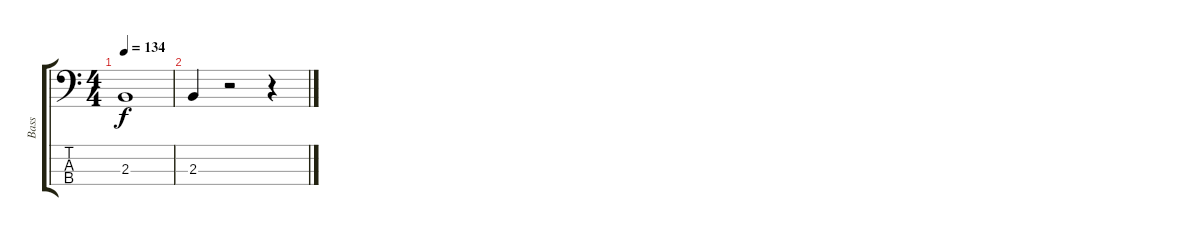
\track ("Bass" "Bass") {instrument electricbassfinger}
\staff {score tabs}
\tuning (G2 D2 A1 D1) {hide}
\ts (4 4)
\tempo 134
\clef f4
\ks c
2.3{t}.1{dy f} |
2.3.4 r.2 r.4
